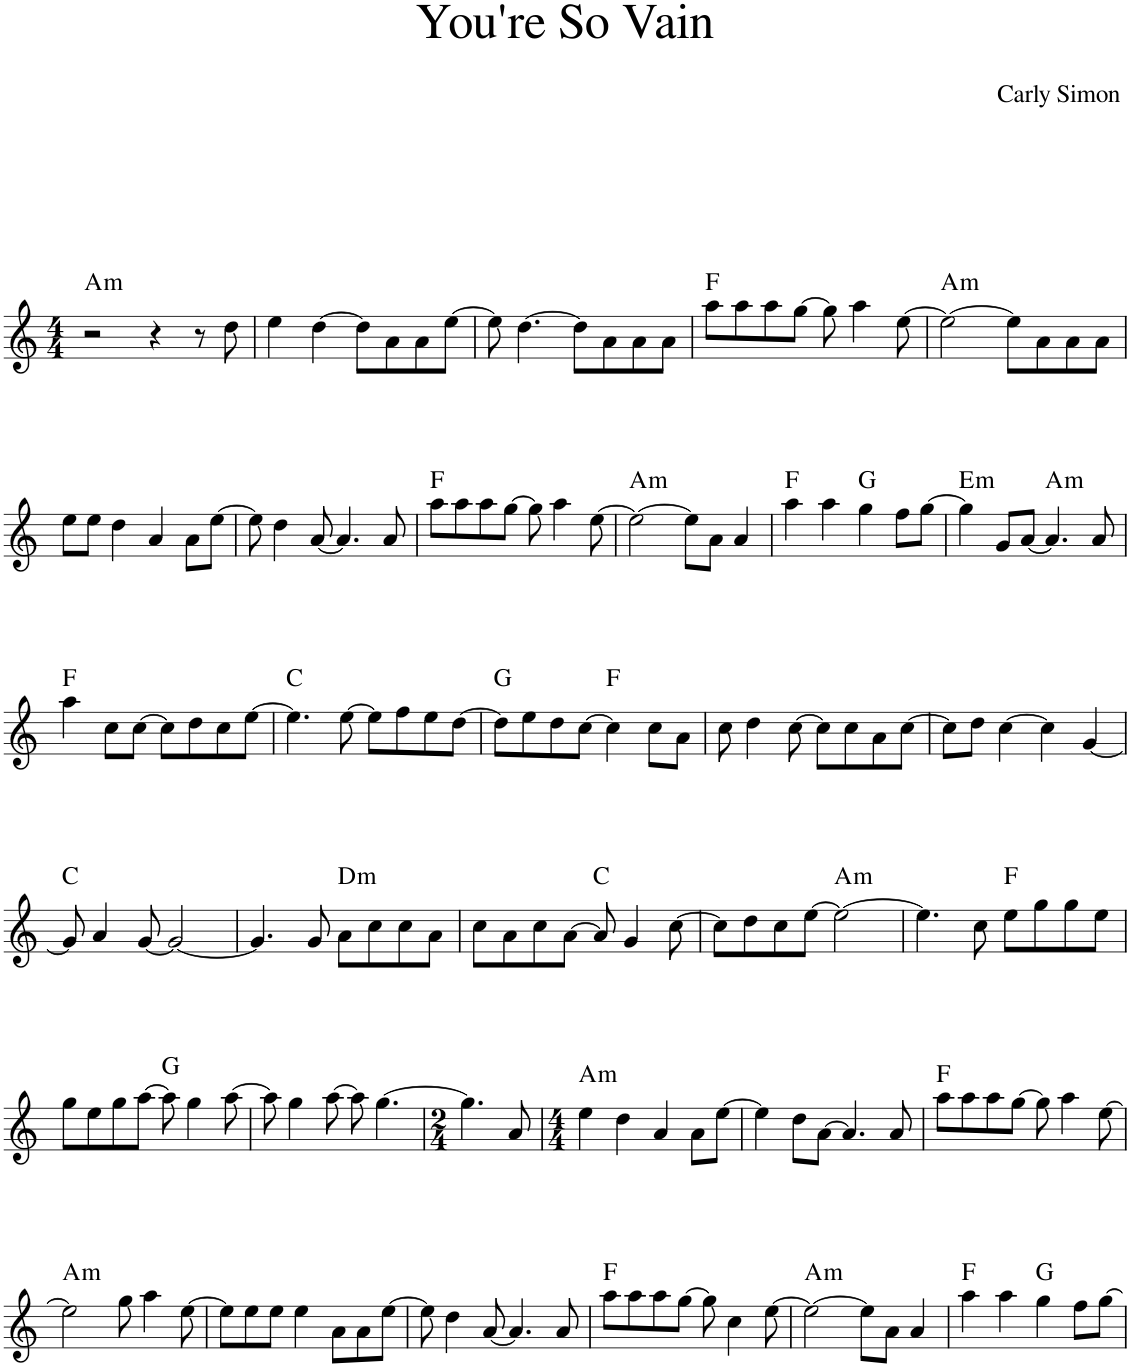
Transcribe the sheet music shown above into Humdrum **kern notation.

**kern	**harte
*part1	*part1
*staff1	*
*I"Piano	*
*I'Pno.	*
*clefG2	*
*k[]	*
*M4/4	*
=1	=1
!	!LO:H:kt=m
2r	A:min
4r	.
8r	.
8dd\	.
=2	=2
4ee\	.
[4dd\	.
8dd\L]	.
8a\	.
8a\	.
[8ee\J	.
=3	=3
8ee\]	.
[4.dd\	.
8dd\L]	.
8a\	.
8a\	.
8a\J	.
=4	=4
8aa\L	F:maj
8aa\	.
8aa\	.
[8gg\J	.
8gg\]	.
4aa\	.
[8ee\	.
=5	=5
!	!LO:H:kt=m
2ee\_	A:min
8ee\L]	.
8a\	.
8a\	.
8a\J	.
!!LO:LB:g=z
=6	=6
8ee\L	.
8ee\J	.
4dd\	.
4a/	.
8a\L	.
[8ee\J	.
=7	=7
8ee\]	.
4dd\	.
[8a/	.
4.a/]	.
8a/	.
=8	=8
8aa\L	F:maj
8aa\	.
8aa\	.
[8gg\J	.
8gg\]	.
4aa\	.
[8ee\	.
=9	=9
!	!LO:H:kt=m
2ee\_	A:min
8ee\L]	.
8a\J	.
4a/	.
=10	=10
4aa\	F:maj
4aa\	.
4gg\	G:maj
8ff\L	.
[8gg\J	.
=11	=11
!	!LO:H:kt=m
4gg\]	E:min
8g/L	.
[8a/J	.
!	!LO:H:kt=m
4.a/]	A:min
8a/	.
!!LO:LB:g=z
=12	=12
4aa\	F:maj
8cc\L	.
[8cc\J	.
8cc\L]	.
8dd\	.
8cc\	.
[8ee\J	.
=13	=13
4.ee\]	C:maj
[8ee\	.
8ee\L]	.
8ff\	.
8ee\	.
[8dd\J	.
=14	=14
8dd\L]	G:maj
8ee\	.
8dd\	.
[8cc\J	.
4cc\]	F:maj
8cc\L	.
8a\J	.
=15	=15
8cc\	.
4dd\	.
[8cc\	.
8cc\L]	.
8cc\	.
8a\	.
[8cc\J	.
=16	=16
8cc\L]	.
8dd\J	.
[4cc\	.
4cc\]	.
[4g/	.
!!LO:LB:g=z
=17	=17
8g/]	C:maj
4a/	.
[8g/	.
2g/_	.
=18	=18
4.g/]	.
8g/	.
!	!LO:H:kt=m
8a\L	D:min
8cc\	.
8cc\	.
8a\J	.
=19	=19
8cc\L	.
8a\	.
8cc\	.
[8a\J	.
8a/]	C:maj
4g/	.
[8cc\	.
=20	=20
8cc\L]	.
8dd\	.
8cc\	.
[8ee\J	.
!	!LO:H:kt=m
2ee\_	A:min
=21	=21
4.ee\]	.
8cc\	.
8ee\L	F:maj
8gg\	.
8gg\	.
8ee\J	.
!!LO:LB:g=z
=22	=22
8gg\L	.
8ee\	.
8gg\	.
[8aa\J	.
8aa\]	G:maj
4gg\	.
[8aa\	.
=23	=23
8aa\]	.
4gg\	.
[8aa\	.
8aa\]	.
[4.gg\	.
=24	=24
*M2/4	*
4.gg\]	.
8a/	.
=25	=25
*M4/4	*
!	!LO:H:kt=m
4ee\	A:min
4dd\	.
4a/	.
8a\L	.
[8ee\J	.
=26	=26
4ee\]	.
8dd\L	.
[8a\J	.
4.a/]	.
8a/	.
=27	=27
8aa\L	F:maj
8aa\	.
8aa\	.
[8gg\J	.
8gg\]	.
4aa\	.
[8ee\	.
!!LO:LB:g=z
=28	=28
!	!LO:H:kt=m
2ee\]	A:min
8gg\	.
4aa\	.
[8ee\	.
=29	=29
8ee\L]	.
8ee\	.
8ee\J	.
4ee\	.
8a\L	.
8a\	.
[8ee\J	.
=30	=30
8ee\]	.
4dd\	.
[8a/	.
4.a/]	.
8a/	.
=31	=31
8aa\L	F:maj
8aa\	.
8aa\	.
[8gg\J	.
8gg\]	.
4cc\	.
[8ee\	.
=32	=32
!	!LO:H:kt=m
2ee\_	A:min
8ee\L]	.
8a\J	.
4a/	.
=33	=33
4aa\	F:maj
4aa\	.
4gg\	G:maj
8ff\L	.
[8gg\J	.
=	=
*-	*-
